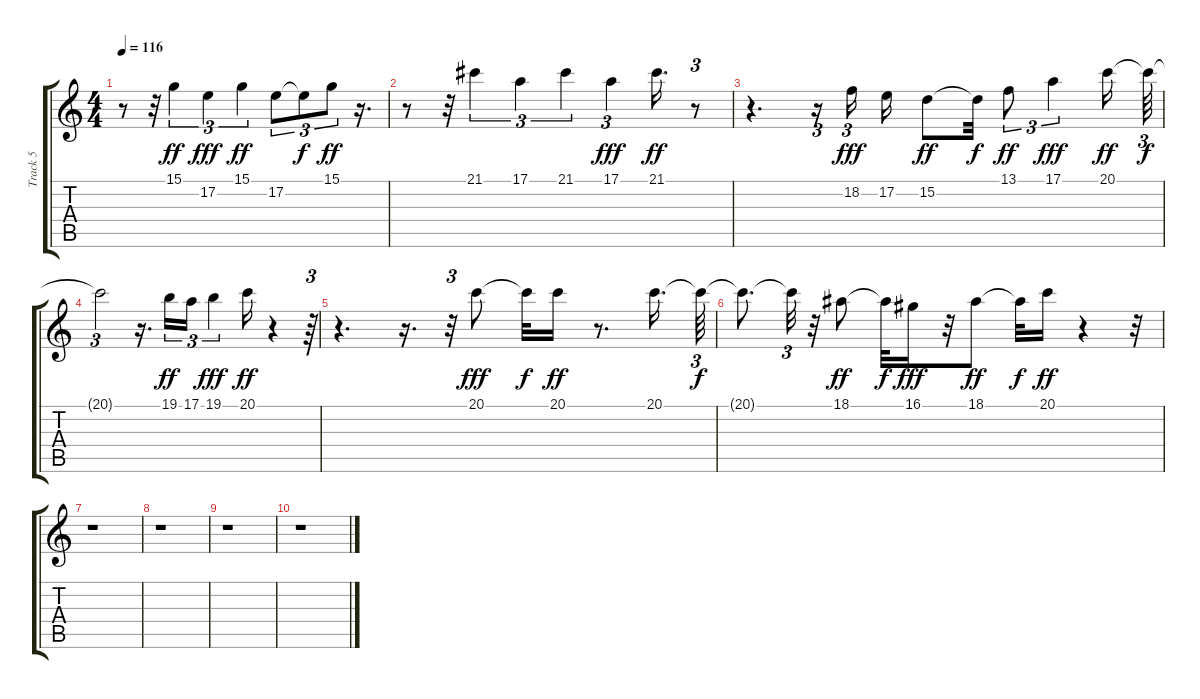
\track ("Track 5" "Track 5") {instrument brasssection}
\staff {score tabs}
\tuning (E4 B3 G3 D3 A2 E2) {hide}
\ts (4 4)
\tempo 116
\clef g2
\ks c
r.8{dy f} r.32 15.1.4{tu (3 2) dy ff} 17.2.4{tu (3 2) dy fff} 15.1.4{tu (3 2) dy ff} 17.2.8{tu (3 2)} 17.2{t}.8{tu (3 2) dy f} 15.1.8{tu (3 2) dy ff} r.16{d} |
r.8 r.32 21.1.4{tu (3 2)} 17.1.4{tu (3 2)} 21.1.4{tu (3 2)} 17.1.4{tu (3 2) dy fff} 21.1.16{d dy ff} r.8{tu (3 2)} |
r.4{d} r.16{tu (3 2)} 18.2.16{tu (3 2) dy fff} 17.2.16 15.2.8{dy ff} 15.2{t}.32{dy f} 13.1.8{tu (3 2) dy ff} 17.1.4{tu (3 2) dy fff} 20.1.16{dy ff} 20.1{t}.64{tu (3 2) dy f} |
20.1{t}.2{tu (3 2)} r.16{d} 19.1.16{tu (3 2) dy ff} 17.1.16{tu (3 2)} 19.1.4{tu (3 2) dy fff} 20.1.16{dy ff} r.4 r.64{tu (3 2)} |
r.4{d} r.16{d} r.32{tu (3 2)} 20.1.8{dy fff} 20.1{t}.32{dy f} 20.1.16{dy ff} r.8{d} 20.1.16{d} 20.1{t}.64{tu (3 2) dy f} |
20.1{t}.8{d} 20.1{t}.32{tu (3 2)} r.32 18.1.8{dy ff} 18.1{t}.32{dy f} 16.1.16{dy fff} r.32 18.1.8{dy ff} 18.1{t}.32{dy f} 20.1.16{dy ff} r.4 r.32 |
r.1 |
r.1 |
r.1 |
r.1
